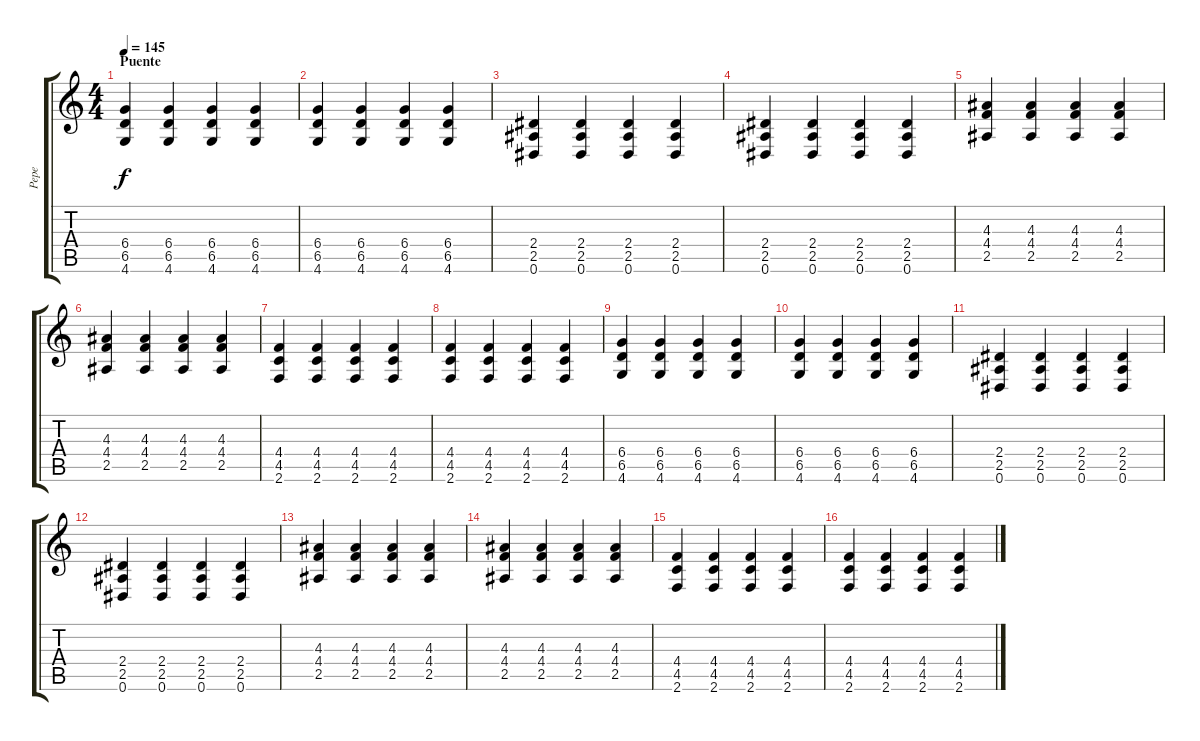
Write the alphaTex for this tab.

\track ("Pepe" "Pepe") {instrument distortionguitar}
\staff {score tabs}
\tuning (Eb4 Bb3 Gb3 Db3 Ab2 Eb2) {hide}
\ts (4 4)
\section ("" "Puente")
\tempo 145
\clef g2
\ks c
(6.4 6.5 4.6).4{dy f} (6.4 6.5 4.6).4 (6.4 6.5 4.6).4 (6.4 6.5 4.6).4 |
(6.4 6.5 4.6).4 (6.4 6.5 4.6).4 (6.4 6.5 4.6).4 (6.4 6.5 4.6).4 |
(2.4 2.5 0.6).4 (2.4 2.5 0.6).4 (2.4 2.5 0.6).4 (2.4 2.5 0.6).4 |
(2.4 2.5 0.6).4 (2.4 2.5 0.6).4 (2.4 2.5 0.6).4 (2.4 2.5 0.6).4 |
(4.3 4.4 2.5).4 (4.3 4.4 2.5).4 (4.3 4.4 2.5).4 (4.3 4.4 2.5).4 |
(4.3 4.4 2.5).4 (4.3 4.4 2.5).4 (4.3 4.4 2.5).4 (4.3 4.4 2.5).4 |
(4.4 4.5 2.6).4 (4.4 4.5 2.6).4 (4.4 4.5 2.6).4 (4.4 4.5 2.6).4 |
(4.4 4.5 2.6).4 (4.4 4.5 2.6).4 (4.4 4.5 2.6).4 (4.4 4.5 2.6).4 |
(6.4 6.5 4.6).4 (6.4 6.5 4.6).4 (6.4 6.5 4.6).4 (6.4 6.5 4.6).4 |
(6.4 6.5 4.6).4 (6.4 6.5 4.6).4 (6.4 6.5 4.6).4 (6.4 6.5 4.6).4 |
(2.4 2.5 0.6).4 (2.4 2.5 0.6).4 (2.4 2.5 0.6).4 (2.4 2.5 0.6).4 |
(2.4 2.5 0.6).4 (2.4 2.5 0.6).4 (2.4 2.5 0.6).4 (2.4 2.5 0.6).4 |
(4.3 4.4 2.5).4 (4.3 4.4 2.5).4 (4.3 4.4 2.5).4 (4.3 4.4 2.5).4 |
(4.3 4.4 2.5).4 (4.3 4.4 2.5).4 (4.3 4.4 2.5).4 (4.3 4.4 2.5).4 |
(4.4 4.5 2.6).4 (4.4 4.5 2.6).4 (4.4 4.5 2.6).4 (4.4 4.5 2.6).4 |
(4.4 4.5 2.6).4 (4.4 4.5 2.6).4 (4.4 4.5 2.6).4 (4.4 4.5 2.6).4
